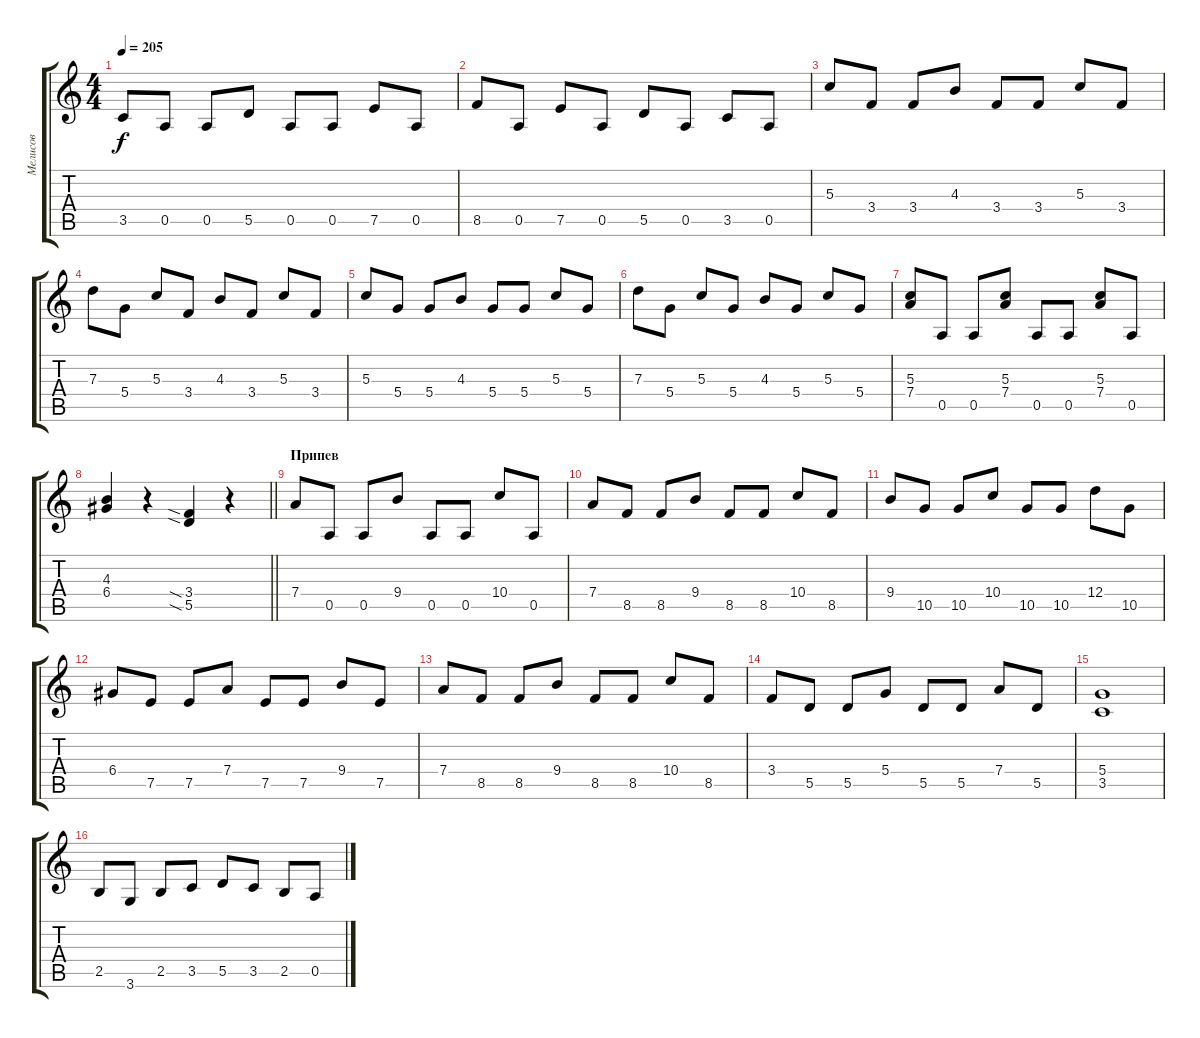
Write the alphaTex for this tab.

\track ("Мелисов" "Мелисов") {instrument overdrivenguitar}
\staff {score tabs}
\tuning (E4 B3 G3 D3 A2 E2) {hide}
\ts (4 4)
\tempo 205
\clef g2
\ks c
3.5.8{dy f} 0.5.8 0.5.8 5.5.8 0.5.8 0.5.8 7.5.8 0.5.8 |
8.5.8 0.5.8 7.5.8 0.5.8 5.5.8 0.5.8 3.5.8 0.5.8 |
5.3.8 3.4.8 3.4.8 4.3.8 3.4.8 3.4.8 5.3.8 3.4.8 |
7.3.8 5.4.8 5.3.8 3.4.8 4.3.8 3.4.8 5.3.8 3.4.8 |
5.3.8 5.4.8 5.4.8 4.3.8 5.4.8 5.4.8 5.3.8 5.4.8 |
7.3.8 5.4.8 5.3.8 5.4.8 4.3.8 5.4.8 5.3.8 5.4.8 |
(5.3 7.4).8 0.5.8 0.5.8 (5.3 7.4).8 0.5.8 0.5.8 (5.3 7.4).8 0.5.8 |
\barLineRight lightlight
(4.3 6.4).4 r.4 (3.4{sia} 5.5{sia}).4 r.4 |
\section ("" "Припев")
7.4.8 0.5.8 0.5.8 9.4.8 0.5.8 0.5.8 10.4.8 0.5.8 |
7.4.8 8.5.8 8.5.8 9.4.8 8.5.8 8.5.8 10.4.8 8.5.8 |
9.4.8 10.5.8 10.5.8 10.4.8 10.5.8 10.5.8 12.4.8 10.5.8 |
6.4.8 7.5.8 7.5.8 7.4.8 7.5.8 7.5.8 9.4.8 7.5.8 |
7.4.8 8.5.8 8.5.8 9.4.8 8.5.8 8.5.8 10.4.8 8.5.8 |
3.4.8 5.5.8 5.5.8 5.4.8 5.5.8 5.5.8 7.4.8 5.5.8 |
(5.4 3.5).1 |
2.5.8 3.6.8 2.5.8 3.5.8 5.5.8 3.5.8 2.5.8 0.5.8
